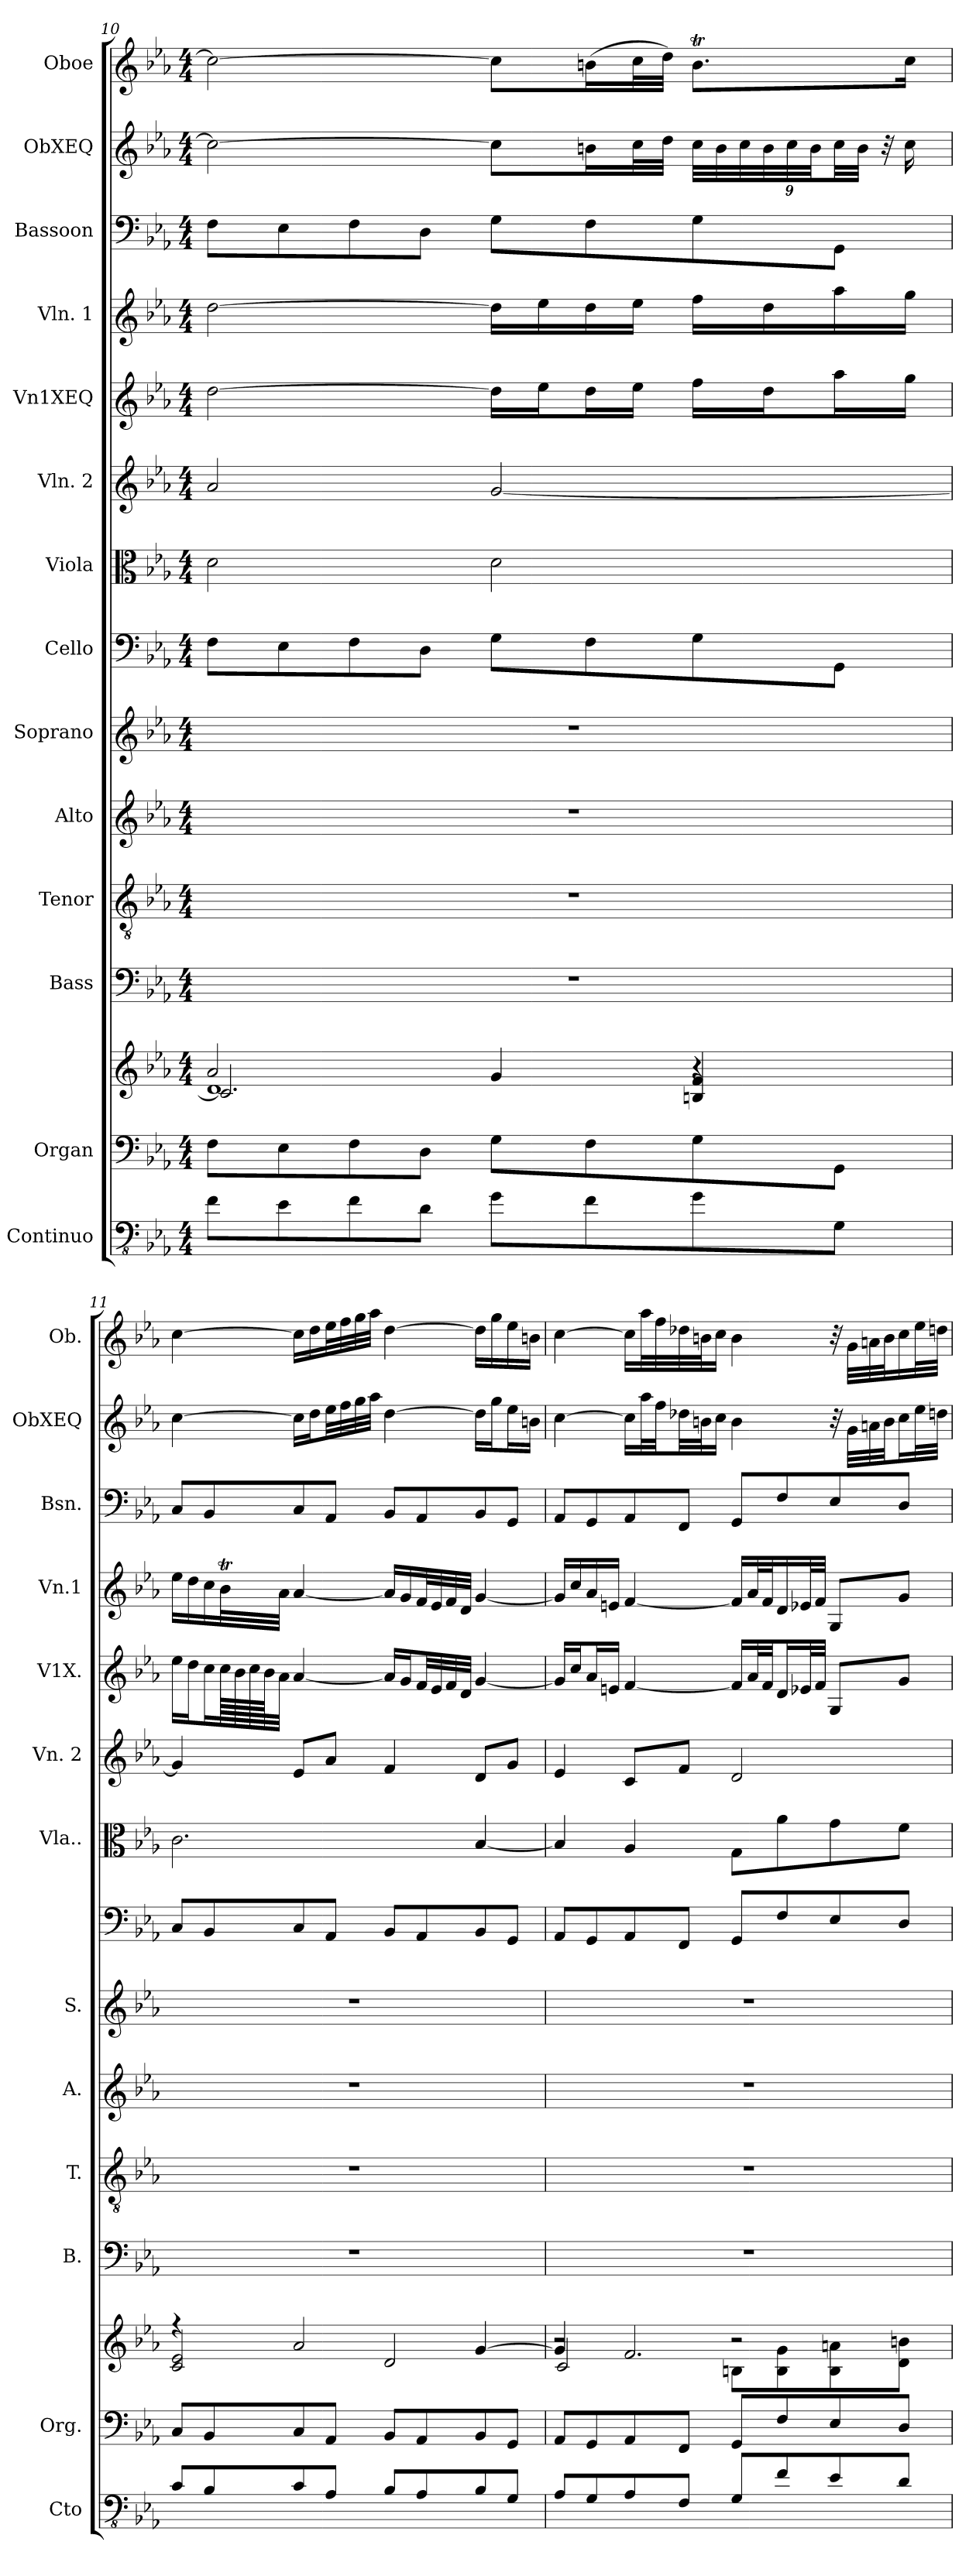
**kern	**kern	**kern	**kern	**kern	**kern	**kern	**kern	**kern	**kern	**kern	**kern	**kern	**kern	**kern
*part14	*part13	*part13	*part12	*part11	*part10	*part9	*part8	*part7	*part6	*part5	*part4	*part3	*part2	*part1
*staff15	*staff14	*staff13	*staff12	*staff11	*staff10	*staff9	*staff8	*staff7	*staff6	*staff5	*staff4	*staff3	*staff2	*staff1
*I"Continuo	*I"Organ	*	*I"Bass	*I"Tenor	*I"Alto	*I"Soprano	*I"Cello	*I"Viola	*I"Vln. 2	*I"Vn1XEQ	*I"Vln. 1	*I"Bassoon	*I"ObXEQ	*I"Oboe
*I'Cto	*I'Org.	*	*I'B.	*I'T.	*I'A.	*I'S.	*	*I'Vla..	*I'Vn. 2	*I'V1X.	*I'Vn.1	*I'Bsn.	*I'ObXEQ	*I'Ob.
*clefFv4	*clefF4	*clefG2	*clefF4	*clefGv2	*clefG2	*clefG2	*clefF4	*clefC3	*clefG2	*clefG2	*clefG2	*clefF4	*clefG2	*clefG2
*ITrd7c12	*	*	*	*	*	*	*	*	*	*	*	*	*	*
*k[b-e-a-]	*k[b-e-a-]	*k[b-e-a-]	*k[b-e-a-]	*k[b-e-a-]	*k[b-e-a-]	*k[b-e-a-]	*k[b-e-a-]	*k[b-e-a-]	*k[b-e-a-]	*k[b-e-a-]	*k[b-e-a-]	*k[b-e-a-]	*k[b-e-a-]	*k[b-e-a-]
*M4/4	*M4/4	*M4/4	*M4/4	*M4/4	*M4/4	*M4/4	*M4/4	*M4/4	*M4/4	*M4/4	*M4/4	*M4/4	*M4/4	*M4/4
=10	=10	=10	=10	=10	=10	=10	=10	=10	=10	=10	=10	=10	=10	=10
*	*	*^	*	*	*	*	*	*	*	*	*	*	*	*
*	*	*	*^	*	*	*	*	*	*	*	*	*	*	*	*
8FF\L	8F\L	2a-/	1d	2.c/]	1r	1r	1r	1r	8F\L	2d\	2a-/	[2dd\	[2dd\	8F\L	2cc\_	2cc\_
8EE-\	8E-\	.	.	.	.	.	.	.	8E-\	.	.	.	.	8E-\	.	.
8FF\	8F\	.	.	.	.	.	.	.	8F\	.	.	.	.	8F\	.	.
8DD\J	8D\J	.	.	.	.	.	.	.	8D\J	.	.	.	.	8D\J	.	.
8GG\L	8G\L	4g/	.	.	.	.	.	.	8G\L	2d\	[2g/	16dd\LL]	16dd\LL]	8G\L	8cc\L]	8cc\L]
.	.	.	.	.	.	.	.	.	.	.	.	16ee-\J	16ee-\	.	.	.
8FF\	8F\	.	.	.	.	.	.	.	8F\	.	.	16dd\L	16dd\	8F\	16bn\L	(16bn\L
.	.	.	.	.	.	.	.	.	.	.	.	16ee-\JJ	16ee-\JJ	.	32cc\L	32cc\L
.	.	.	.	.	.	.	.	.	.	.	.	.	.	.	32dd\JJJ	32dd\JJJ)
*	*	*	*	*	*	*	*	*	*	*	*	*	*	*	*Xbrackettup	*
8GG\	8G\	4Bn/ 4f/	.	4r	.	.	.	.	8G\	.	.	16ff\LL	16ff\LL	8G\	48cc\LLL	8.bt\L
.	.	.	.	.	.	.	.	.	.	.	.	.	.	.	48b\	.
.	.	.	.	.	.	.	.	.	.	.	.	.	.	.	48cc\	.
.	.	.	.	.	.	.	.	.	.	.	.	16dd\J	16dd\	.	48b\	.
.	.	.	.	.	.	.	.	.	.	.	.	.	.	.	48cc\	.
.	.	.	.	.	.	.	.	.	.	.	.	.	.	.	48b\JJ	.
8GGG/J	8GG/J	.	.	.	.	.	.	.	8GG/J	.	.	16aa-\L	16aa-\	8GG/J	48cc\LL	.
.	.	.	.	.	.	.	.	.	.	.	.	.	.	.	48b\JJJ	.
.	.	.	.	.	.	.	.	.	.	.	.	.	.	.	48r	.
.	.	.	.	.	.	.	.	.	.	.	.	16gg\JJ	16gg\JJ	.	16cc\	16cc\Jk
*	*	*	*v	*v	*	*	*	*	*	*	*	*	*	*	*	*
!!LO:PB:g=z
=11	=11	=11	=11	=11	=11	=11	=11	=11	=11	=11	=11	=11	=11	=11	=11
8CC/L	8C/L	4r	2c/ 2e-/	1r	1r	1r	1r	8C/L	2.c\	4g/]	16ee-\LL	16ee-\LL	8C/L	[4cc\	[4cc\
.	.	.	.	.	.	.	.	.	.	.	16dd\J	16dd\	.	.	.
8BBB-/	8BB-/	.	.	.	.	.	.	8BB-/	.	.	16cc\L	16cc\	8BB-/	.	.
.	.	.	.	.	.	.	.	.	.	.	128cc\LLL	32b-T\L	.	.	.
.	.	.	.	.	.	.	.	.	.	.	128b-\	.	.	.	.
.	.	.	.	.	.	.	.	.	.	.	128cc\	.	.	.	.
.	.	.	.	.	.	.	.	.	.	.	128b-\JJ	.	.	.	.
.	.	.	.	.	.	.	.	.	.	.	32a-\JJJ	32a-\JJJ	.	.	.
8CC/	8C/	2a-/	.	.	.	.	.	8C/	.	8e-/L	[4a-/	[4a-/	8C/	16cc\LL]	16cc\LL]
.	.	.	.	.	.	.	.	.	.	.	.	.	.	16dd\J	16dd\
8AAA-/J	8AA-/J	.	.	.	.	.	.	8AA-/J	.	8a-/J	.	.	8AA-/J	32ee-\LL	32ee-\L
.	.	.	.	.	.	.	.	.	.	.	.	.	.	32ff\	32ff\
.	.	.	.	.	.	.	.	.	.	.	.	.	.	32gg\	32gg\
.	.	.	.	.	.	.	.	.	.	.	.	.	.	32aa-\JJJ	32aa-\JJJ
8BBB-/L	8BB-/L	.	2d/	.	.	.	.	8BB-/L	.	4f/	16a-/LL]	16a-/LL]	8BB-/L	[4dd\	[4dd\
.	.	.	.	.	.	.	.	.	.	.	16g/J	16g/	.	.	.
8AAA-/	8AA-/	.	.	.	.	.	.	8AA-/	.	.	32f/LL	32f/L	8AA-/	.	.
.	.	.	.	.	.	.	.	.	.	.	32e-/	32e-/	.	.	.
.	.	.	.	.	.	.	.	.	.	.	32f/	32f/	.	.	.
.	.	.	.	.	.	.	.	.	.	.	32d/JJJ	32d/JJJ	.	.	.
8BBB-/	8BB-/	[4g/	.	.	.	.	.	8BB-/	[4B-/	8d/L	[4g/	[4g/	8BB-/	16dd\LL]	16dd\LL]
.	.	.	.	.	.	.	.	.	.	.	.	.	.	16gg\J	16gg\
8GGG/J	8GG/J	.	.	.	.	.	.	8GG/J	.	8g/J	.	.	8GG/J	16ee-\L	16ee-\
.	.	.	.	.	.	.	.	.	.	.	.	.	.	16bn\JJ	16bn\JJ
!!LO:PB:g=z
=12	=12	=12	=12	=12	=12	=12	=12	=12	=12	=12	=12	=12	=12	=12	=12
*	*	*	*^	*	*	*	*	*	*	*	*	*	*	*	*
8AAA-/L	8AA-/L	4g/]	2r	2c/	1r	1r	1r	1r	8AA-/L	4B-/]	4e-/	16g/LL]	16g/LL]	8AA-/L	[4cc\	[4cc\
.	.	.	.	.	.	.	.	.	.	.	.	16cc/J	16cc/	.	.	.
8GGG/	8GG/	.	.	.	.	.	.	.	8GG/	.	.	16a-/L	16a-/	8GG/	.	.
.	.	.	.	.	.	.	.	.	.	.	.	16en/JJ	16en/JJ	.	.	.
8AAA-/	8AA-/	2.f/	.	.	.	.	.	.	8AA-/	4A-/	8c/L	[4f/	[4f/	8AA-/	16cc\LL]	16cc\LL]
.	.	.	.	.	.	.	.	.	.	.	.	.	.	.	32aa-\L	32aa-\L
.	.	.	.	.	.	.	.	.	.	.	.	.	.	.	32ff\JJ	32ff\
8FFF/J	8FF/J	.	.	.	.	.	.	.	8FF/J	.	8f/J	.	.	8FF/J	32dd-X\LL	32dd-X\
.	.	.	.	.	.	.	.	.	.	.	.	.	.	.	32bn\J	32bn\J
.	.	.	.	.	.	.	.	.	.	.	.	.	.	.	16cc\JJ	16cc\JJ
8GGG/L	8GG/L	.	8Bn\L	2r	.	.	.	.	8GG/L	8G\L	2d/	16f/LL]	16f/LL]	8GG/L	4b\	4b\
.	.	.	.	.	.	.	.	.	.	.	.	32a-/L	32a-/L	.	.	.
.	.	.	.	.	.	.	.	.	.	.	.	32f/JJ	32f/J	.	.	.
8FF/	8F/	.	8B\ 8g\	.	.	.	.	.	8F/	8a-\	.	16d/L	16d/	8F/	.	.
.	.	.	.	.	.	.	.	.	.	.	.	32e-X/L	32e-X/L	.	.	.
.	.	.	.	.	.	.	.	.	.	.	.	32f/JJJ	32f/JJJ	.	.	.
8EE-/	8E-/	.	8B\ 8an\	.	.	.	.	.	8E-/	8g\	.	8G/L	8G/L	8E-/	32r	32r
.	.	.	.	.	.	.	.	.	.	.	.	.	.	.	32g\LLL	32g\LLL
.	.	.	.	.	.	.	.	.	.	.	.	.	.	.	32an\	32an\
.	.	.	.	.	.	.	.	.	.	.	.	.	.	.	32b\JJ	32b\J
8DD/J	8D/J	.	8d\ 8bn\J	.	.	.	.	.	8D/J	8f\J	.	8g/J	8g/J	8D/J	16cc\L	16cc\
.	.	.	.	.	.	.	.	.	.	.	.	.	.	.	32ee-\L	32ee-\L
.	.	.	.	.	.	.	.	.	.	.	.	.	.	.	32ddn\JJJ	32ddn\JJJ
*	*	*v	*v	*v	*	*	*	*	*	*	*	*	*	*	*	*
=	=	=	=	=	=	=	=	=	=	=	=	=	=	=
*-	*-	*-	*-	*-	*-	*-	*-	*-	*-	*-	*-	*-	*-	*-
